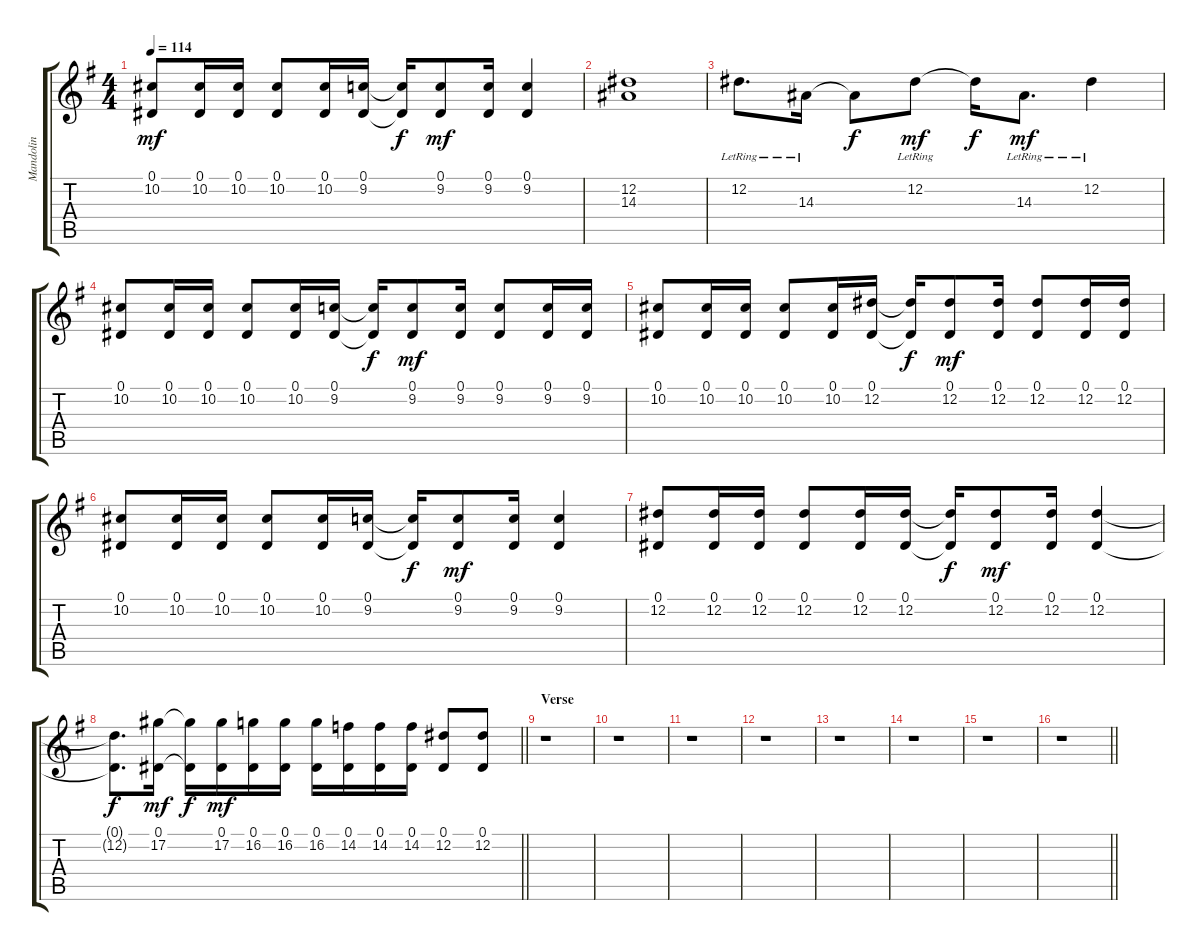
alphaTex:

\track ("Mandolin" "Mandolin") {instrument koto}
\staff {score tabs}
\tuning (Eb4 Eb4 Ab3 Eb3 Bb2 Eb2) {hide}
\ts (4 4)
\tempo 114
\clef g2
\ks g
(0.1 10.2).8{dy mf} (0.1 10.2).16 (0.1 10.2).16 (0.1 10.2).8 (0.1 10.2).16 (0.1 9.2).16 (0.1{t} 9.2{t}).16{dy f} (0.1 9.2).8{dy mf} (0.1 9.2).16 (0.1 9.2).4 |
(12.2 14.3).1 |
12.2{lr}.8{d} 14.3{lr}.16 14.3{t}.8{dy f} 12.2{lr}.8{dy mf} 12.2{t}.16{dy f} 14.3{lr}.8{d dy mf} 12.2{lr}.4 |
(0.1 10.2).8 (0.1 10.2).16 (0.1 10.2).16 (0.1 10.2).8 (0.1 10.2).16 (0.1 9.2).16 (0.1{t} 9.2{t}).16{dy f} (0.1 9.2).8{dy mf} (0.1 9.2).16 (0.1 9.2).8 (0.1 9.2).16 (0.1 9.2).16 |
(0.1 10.2).8 (0.1 10.2).16 (0.1 10.2).16 (0.1 10.2).8 (0.1 10.2).16 (0.1 12.2).16 (0.1{t} 12.2{t}).16{dy f} (0.1 12.2).8{dy mf} (0.1 12.2).16 (0.1 12.2).8 (0.1 12.2).16 (0.1 12.2).16 |
(0.1 10.2).8 (0.1 10.2).16 (0.1 10.2).16 (0.1 10.2).8 (0.1 10.2).16 (0.1 9.2).16 (0.1{t} 9.2{t}).16{dy f} (0.1 9.2).8{dy mf} (0.1 9.2).16 (0.1 9.2).4 |
(0.1 12.2).8 (0.1 12.2).16 (0.1 12.2).16 (0.1 12.2).8 (0.1 12.2).16 (0.1 12.2).16 (0.1{t} 12.2{t}).16{dy f} (0.1 12.2).8{dy mf} (0.1 12.2).16 (0.1 12.2).4 |
\barLineRight lightlight
(0.1{t} 12.2{t}).8{d dy f} (0.1 17.2).16{dy mf} (0.1{t} 17.2{t}).16{dy f} (0.1 17.2).16{dy mf} (0.1 16.2).16 (0.1 16.2).16 (0.1 16.2).16 (0.1 14.2).16 (0.1 14.2).16 (0.1 14.2).16 (0.1 12.2).8 (0.1 12.2).8 |
\section ("" "Verse")
r.1 |
r.1 |
r.1 |
r.1 |
r.1 |
r.1 |
r.1 |
\barLineRight lightlight
r.1
